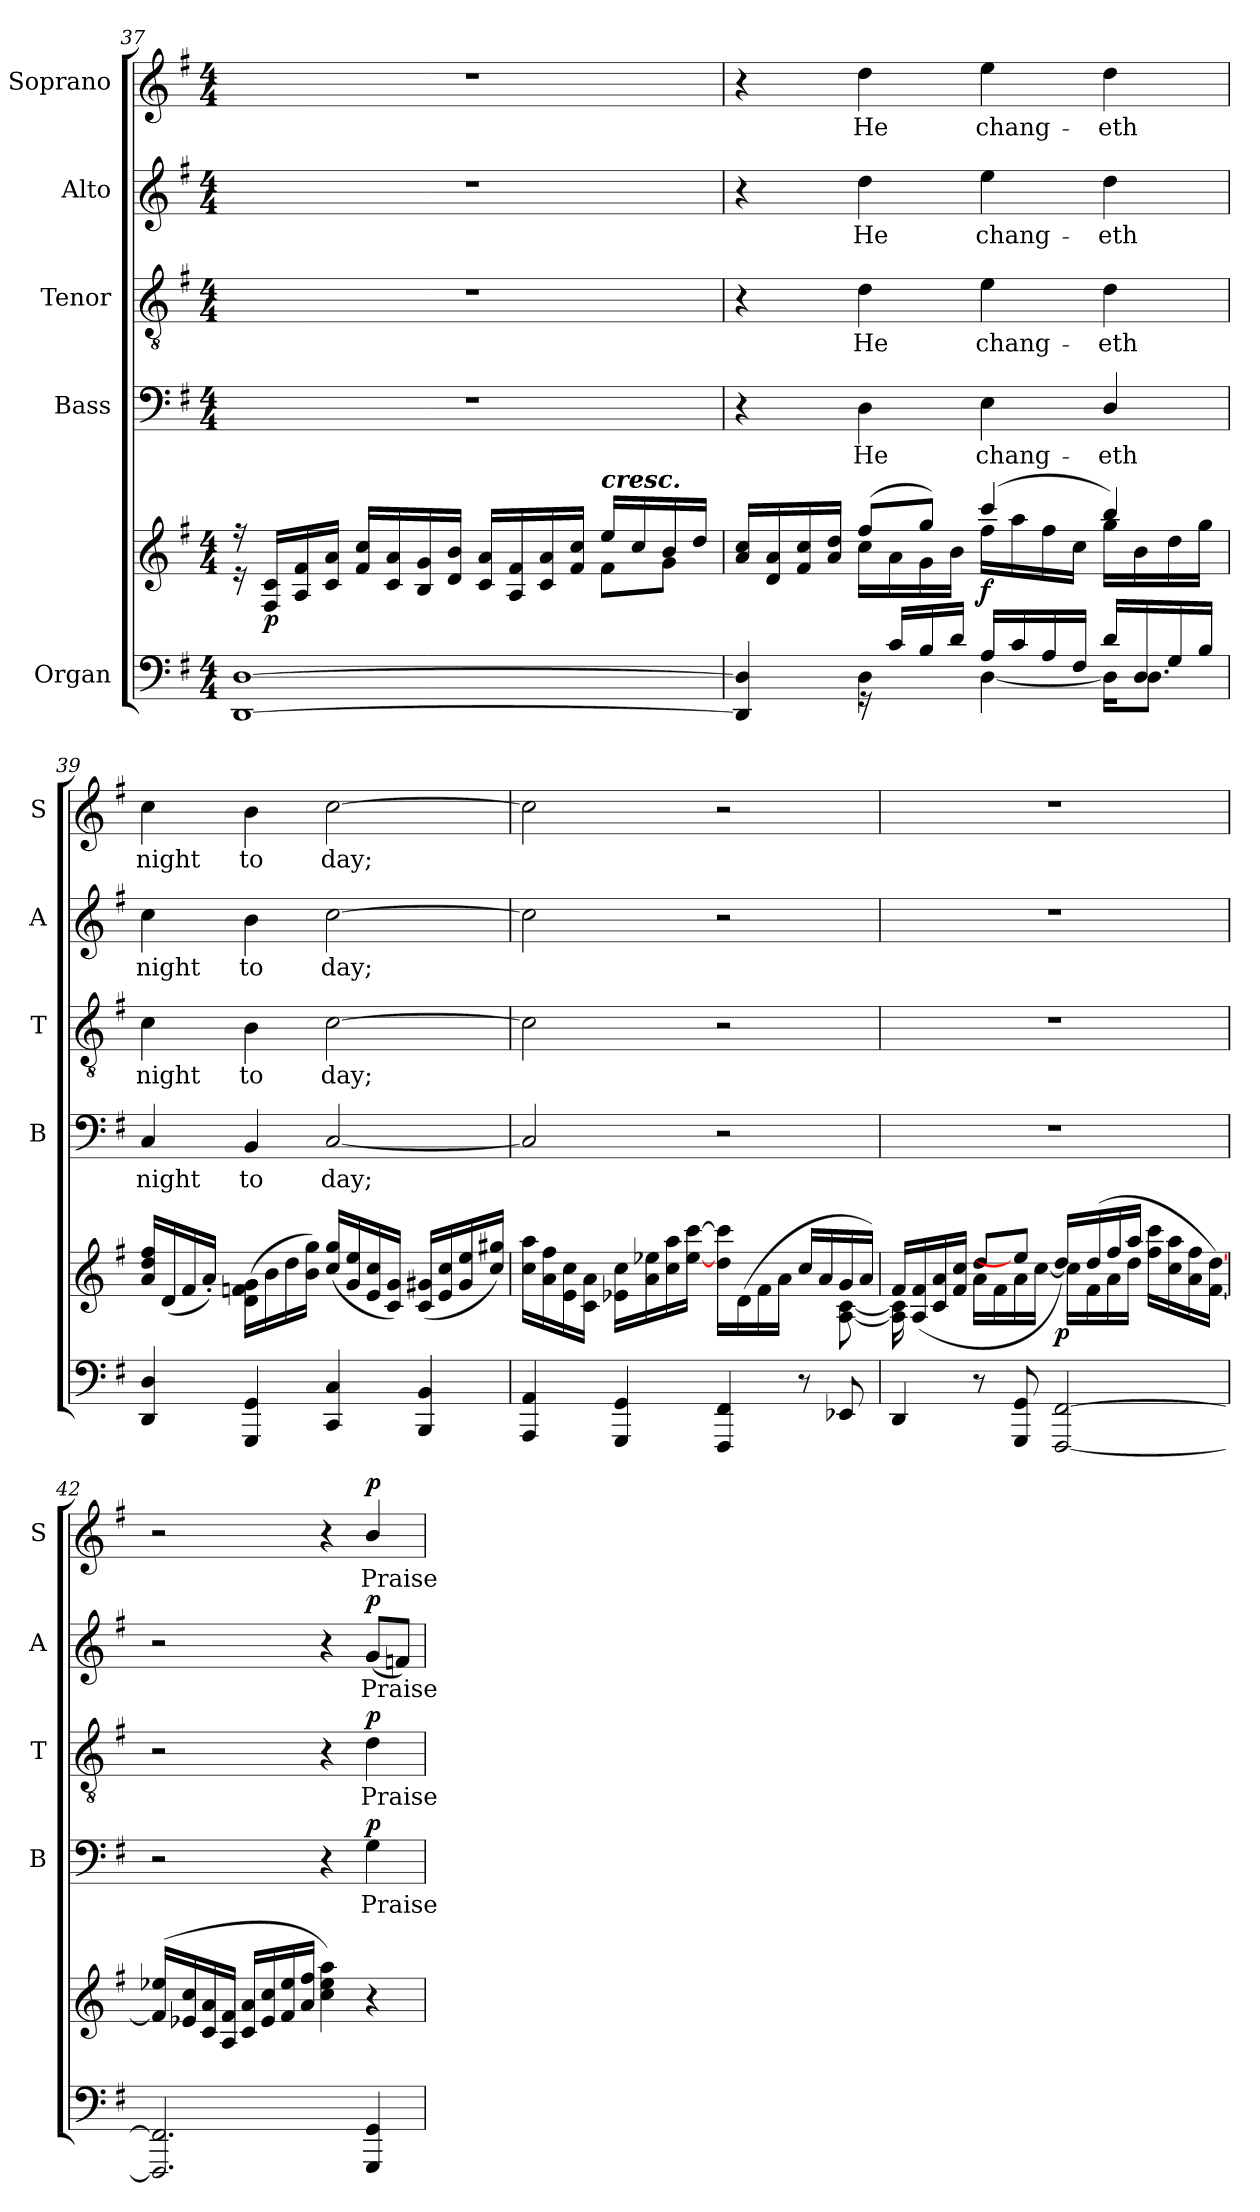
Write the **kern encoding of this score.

**kern	**kern	**dynam	**kern	**text	**dynam	**kern	**text	**dynam	**kern	**text	**dynam	**kern	**text	**dynam
*part5	*part5	*part5	*part4	*part4	*part4	*part3	*part3	*part3	*part2	*part2	*part2	*part1	*part1	*part1
*staff6	*staff5	*staff5/6	*staff4	*staff4	*staff4	*staff3	*staff3	*staff3	*staff2	*staff2	*staff2	*staff1	*staff1	*staff1
*I"Organ	*	*	*I"Bass	*	*	*I"Tenor	*	*	*I"Alto	*	*	*I"Soprano	*	*
*	*	*	*I'B	*	*	*I'T	*	*	*I'A	*	*	*I'S	*	*
*clefF4	*clefG2	*	*clefF4	*	*	*clefGv2	*	*	*clefG2	*	*	*clefG2	*	*
*k[f#]	*k[f#]	*	*k[f#]	*	*	*k[f#]	*	*	*k[f#]	*	*	*k[f#]	*	*
*G:	*G:	*	*G:	*	*	*G:	*	*	*G:	*	*	*G:	*	*
*M4/4	*M4/4	*	*M4/4	*	*	*M4/4	*	*	*M4/4	*	*	*M4/4	*	*
=37	=37	=37	=37	=37	=37	=37	=37	=37	=37	=37	=37	=37	=37	=37
*^	*^	*	*	*	*	*	*	*	*	*	*	*	*	*
[1DD [1D	1ryy	16r	16r	.	1r	.	.	1r	.	.	1r	.	.	1r	.	.
!	!	!	!	!LO:DY:b	!	!	!	!	!	!	!	!	!	!	!	!
.	.	16F#/ 16c/LL	16ryy	p	.	.	.	.	.	.	.	.	.	.	.	.
.	.	16A/ 16f#/	8ryy	.	.	.	.	.	.	.	.	.	.	.	.	.
.	.	16c/ 16a/JJ	.	.	.	.	.	.	.	.	.	.	.	.	.	.
.	.	16f#/ 16cc/LL	4ryy	.	.	.	.	.	.	.	.	.	.	.	.	.
.	.	16c/ 16a/	.	.	.	.	.	.	.	.	.	.	.	.	.	.
.	.	16B/ 16g/	.	.	.	.	.	.	.	.	.	.	.	.	.	.
.	.	16d/ 16b/JJ	.	.	.	.	.	.	.	.	.	.	.	.	.	.
.	.	16c/ 16a/LL	4ryy	.	.	.	.	.	.	.	.	.	.	.	.	.
.	.	16A/ 16f#/	.	.	.	.	.	.	.	.	.	.	.	.	.	.
.	.	16c/ 16a/	.	.	.	.	.	.	.	.	.	.	.	.	.	.
.	.	16f#/ 16cc/JJ	.	.	.	.	.	.	.	.	.	.	.	.	.	.
!	!	!LO:TX:a:Bi:t=cresc.	!	!	!	!	!	!	!	!	!	!	!	!	!	!
.	.	16ee/LL	8f#\L	.	.	.	.	.	.	.	.	.	.	.	.	.
.	.	16cc/	.	.	.	.	.	.	.	.	.	.	.	.	.	.
.	.	16b/	8g\J	.	.	.	.	.	.	.	.	.	.	.	.	.
.	.	16dd/JJ	.	.	.	.	.	.	.	.	.	.	.	.	.	.
=38	=38	=38	=38	=38	=38	=38	=38	=38	=38	=38	=38	=38	=38	=38	=38	=38
4DD/] 4D/]	4ryy	16a/ 16cc/LL	4ryy	.	4r	.	.	4r	.	.	4r	.	.	4r	.	.
.	.	16d/ 16a/	.	.	.	.	.	.	.	.	.	.	.	.	.	.
.	.	16f#/ 16cc/	.	.	.	.	.	.	.	.	.	.	.	.	.	.
.	.	16a/ 16dd/JJ	.	.	.	.	.	.	.	.	.	.	.	.	.	.
!	!	!	!	!	!	!LO:LY:b	!	!	!LO:LY:b	!	!	!LO:LY:b	!	!	!LO:LY:b	!
4D\	16r	(<8ff#/L	16cc\LL	.	4D\	He	.	4d\	He	.	4dd\	He	.	4dd\	He	.
.	16c/LL	.	16a\	.	.	.	.	.	.	.	.	.	.	.	.	.
.	16B/	8gg/J)	16g\	.	.	.	.	.	.	.	.	.	.	.	.	.
.	16d/JJ	.	16b\JJ	.	.	.	.	.	.	.	.	.	.	.	.	.
!	!	!	!	!LO:DY:b	!	!LO:LY:b	!	!	!LO:LY:b	!	!	!LO:LY:b	!	!	!LO:LY:b	!
16A/LL	[4D\	(>4ccc/	16ff#\LL	f	4E\	chang-	.	4e\	chang-	.	4ee\	chang-	.	4ee\	chang-	.
16c/	.	.	16aa\	.	.	.	.	.	.	.	.	.	.	.	.	.
16A/	.	.	16ff#\	.	.	.	.	.	.	.	.	.	.	.	.	.
16F#/JJ	.	.	16cc\JJ	.	.	.	.	.	.	.	.	.	.	.	.	.
!	!	!	!	!	!	!LO:LY:b	!	!	!LO:LY:b	!	!	!LO:LY:b	!	!	!LO:LY:b	!
16d/LL	16D\KL]	4bb/)	16gg\LL	.	4D/	-eth	.	4d\	-eth	.	4dd\	-eth	.	4dd\	-eth	.
16D/	8.D\J	.	16b\	.	.	.	.	.	.	.	.	.	.	.	.	.
16G/	.	.	16dd\	.	.	.	.	.	.	.	.	.	.	.	.	.
16B/JJ	.	.	16gg\JJ	.	.	.	.	.	.	.	.	.	.	.	.	.
!!LO:PB:g=z
=39	=39	=39	=39	=39	=39	=39	=39	=39	=39	=39	=39	=39	=39	=39	=39	=39
!	!	!	!	!	!	!LO:LY:b	!	!	!LO:LY:b	!	!	!LO:LY:b	!	!	!LO:LY:b	!
4DD/ 4D/	2ryy	16a/ 16dd/ 16ff#/LL	2ryy	.	4C/	night	.	4c\	night	.	4cc\	night	.	4cc\	night	.
.	.	(<16d/	.	.	.	.	.	.	.	.	.	.	.	.	.	.
.	.	16f#/	.	.	.	.	.	.	.	.	.	.	.	.	.	.
.	.	16a'/JJ)	.	.	.	.	.	.	.	.	.	.	.	.	.	.
!	!	!	!	!	!	!LO:LY:b	!	!	!LO:LY:b	!	!	!LO:LY:b	!	!	!LO:LY:b	!
4GGG/ 4GG/	.	(>16d\ 16fn\ 16g\LL	.	.	4BB/	to	.	4B\	to	.	4b\	to	.	4b\	to	.
.	.	16b\	.	.	.	.	.	.	.	.	.	.	.	.	.	.
.	.	16dd\	.	.	.	.	.	.	.	.	.	.	.	.	.	.
.	.	16b\ 16gg\JJ)	.	.	.	.	.	.	.	.	.	.	.	.	.	.
!	!	!	!	!	!	!LO:LY:b	!	!	!LO:LY:b	!	!	!LO:LY:b	!	!	!LO:LY:b	!
4CC/ 4C/	2ryy	(<16cc/ 16gg/LL	2ryy	.	[2C/	day;	.	[2c\	day;	.	[2cc\	day;	.	[2cc\	day;	.
.	.	16g/ 16ee/	.	.	.	.	.	.	.	.	.	.	.	.	.	.
.	.	16e/ 16cc/	.	.	.	.	.	.	.	.	.	.	.	.	.	.
.	.	16c/ 16g/JJ)	.	.	.	.	.	.	.	.	.	.	.	.	.	.
4BBB/ 4BB/	.	(<16c/ 16g#X/LL	.	.	.	.	.	.	.	.	.	.	.	.	.	.
.	.	16e/ 16cc/	.	.	.	.	.	.	.	.	.	.	.	.	.	.
.	.	16g#/ 16ee/	.	.	.	.	.	.	.	.	.	.	.	.	.	.
.	.	16cc/ 16gg#X/JJ)	.	.	.	.	.	.	.	.	.	.	.	.	.	.
*v	*v	*	*	*	*	*	*	*	*	*	*	*	*	*	*	*
!!LO:LB:g=z
=40	=40	=40	=40	=40	=40	=40	=40	=40	=40	=40	=40	=40	=40	=40	=40
4AAA/ 4AA/	16cc\ 16aa\LL	2ryy	.	2C/]	.	.	2c\]	.	.	2cc\]	.	.	2cc\]	.	.
.	16a\ 16ff#\	.	.	.	.	.	.	.	.	.	.	.	.	.	.
.	16e\ 16cc\	.	.	.	.	.	.	.	.	.	.	.	.	.	.
.	16c\ 16a\JJ	.	.	.	.	.	.	.	.	.	.	.	.	.	.
4GGG/ 4GG/	16e-X\ 16cc\LL	.	.	.	.	.	.	.	.	.	.	.	.	.	.
.	16a\ 16ee-X\	.	.	.	.	.	.	.	.	.	.	.	.	.	.
.	16cc\ 16aa\	.	.	.	.	.	.	.	.	.	.	.	.	.	.
.	[16ee-\ [16ccc\JJ	.	.	.	.	.	.	.	.	.	.	.	.	.	.
4FFF#/ 4FF#/	16dd\ 16ccc\]LL	4ryy	.	2r	.	.	2r	.	.	2r	.	.	2r	.	.
.	(<16d\	.	.	.	.	.	.	.	.	.	.	.	.	.	.
.	16f#\	.	.	.	.	.	.	.	.	.	.	.	.	.	.
.	16a\JJ	.	.	.	.	.	.	.	.	.	.	.	.	.	.
8r	16cc/LL	8ryy	.	.	.	.	.	.	.	.	.	.	.	.	.
.	16a/	.	.	.	.	.	.	.	.	.	.	.	.	.	.
8EE-X/	16g/	[8A\ [8c\	.	.	.	.	.	.	.	.	.	.	.	.	.
.	16a/JJ)	.	.	.	.	.	.	.	.	.	.	.	.	.	.
=41	=41	=41	=41	=41	=41	=41	=41	=41	=41	=41	=41	=41	=41	=41	=41
4DD/	16f#/LL	16A\] 16c\]	.	1r	.	.	1r	.	.	1r	.	.	1r	.	.
.	(<16A/ 16f#/	8ryy	.	.	.	.	.	.	.	.	.	.	.	.	.
.	16c/ 16a/	.	.	.	.	.	.	.	.	.	.	.	.	.	.
.	16f#/ 16cc/JJ	16ryy	.	.	.	.	.	.	.	.	.	.	.	.	.
8r	8dd/L	16a\LL	.	.	.	.	.	.	.	.	.	.	.	.	.
.	.	16f#\	.	.	.	.	.	.	.	.	.	.	.	.	.
8GGG/ 8GG/	8ee-/J]	16a\	.	.	.	.	.	.	.	.	.	.	.	.	.
.	.	[16cc\JJ	.	.	.	.	.	.	.	.	.	.	.	.	.
!	!	!	!LO:DY:b	!	!	!	!	!	!	!	!	!	!	!	!
[2FFF#/ [2FF#/	16dd/LL)	16cc\LL]	p	.	.	.	.	.	.	.	.	.	.	.	.
.	(>16dd/	16f#\	.	.	.	.	.	.	.	.	.	.	.	.	.
.	16ff#/	16a\	.	.	.	.	.	.	.	.	.	.	.	.	.
.	16aa/JJ	16dd\JJ	.	.	.	.	.	.	.	.	.	.	.	.	.
.	16ff#\ 16ccc\LL	4ryy	.	.	.	.	.	.	.	.	.	.	.	.	.
.	16cc\ 16aa\	.	.	.	.	.	.	.	.	.	.	.	.	.	.
.	16a\ 16ff#\	.	.	.	.	.	.	.	.	.	.	.	.	.	.
.	[16f#\ [16dd\JJ)	.	.	.	.	.	.	.	.	.	.	.	.	.	.
=42	=42	=42	=42	=42	=42	=42	=42	=42	=42	=42	=42	=42	=42	=42	=42
2.FFF#/] 2.FF#/]	(<16f#/] 16ee-X/LL	2ryy	.	2r	.	.	2r	.	.	2r	.	.	2r	.	.
.	16e-X/ 16cc/	.	.	.	.	.	.	.	.	.	.	.	.	.	.
.	16c/ 16a/	.	.	.	.	.	.	.	.	.	.	.	.	.	.
.	16A/ 16f#/JJ	.	.	.	.	.	.	.	.	.	.	.	.	.	.
.	16c/ 16a/LL	.	.	.	.	.	.	.	.	.	.	.	.	.	.
.	16e-/ 16cc/	.	.	.	.	.	.	.	.	.	.	.	.	.	.
.	16f#/ 16ee-/	.	.	.	.	.	.	.	.	.	.	.	.	.	.
.	16a/ 16ff#/JJ	.	.	.	.	.	.	.	.	.	.	.	.	.	.
.	4cc\ 4ee-\ 4aa\)	2ryy	.	4r	.	.	4r	.	.	4r	.	.	4r	.	.
!	!	!	!	!	!LO:LY:b	!LO:DY:b	!	!LO:LY:b	!LO:DY:b	!	!LO:LY:b	!LO:DY:b	!	!LO:LY:b	!LO:DY:b
4GGG/ 4GG/	4r	.	.	4G\	Praise	p	4d\	Praise	p	(<8g/L	Praise	p	4b/	Praise	p
.	.	.	.	.	.	.	.	.	.	8fn/J)	.	.	.	.	.
*	*v	*v	*	*	*	*	*	*	*	*	*	*	*	*	*
=	=	=	=	=	=	=	=	=	=	=	=	=	=	=
*-	*-	*-	*-	*-	*-	*-	*-	*-	*-	*-	*-	*-	*-	*-
